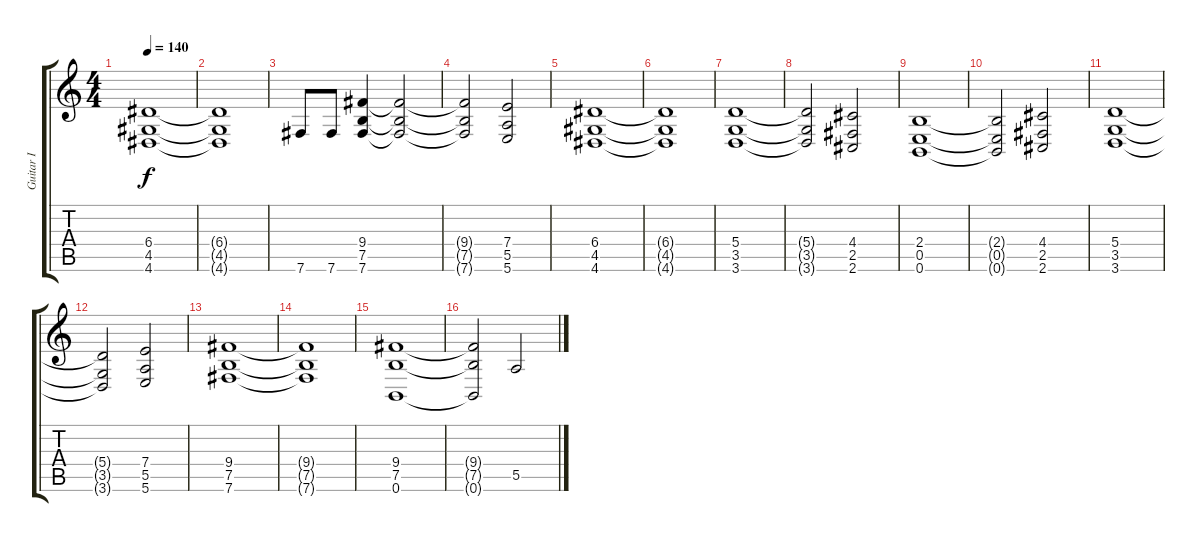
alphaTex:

\track ("Guitar I" "Guitar I") {instrument distortionguitar}
\staff {score tabs}
\tuning (B3 Gb3 D3 A2 E2 B1) {hide}
\ts (4 4)
\tempo 140
\clef g2
\ks c
(6.4 4.5 4.6).1{dy f} |
(6.4{t} 4.5{t} 4.6{t}).1 |
7.6.8 7.6.8 (9.4 7.5 7.6).4 (9.4{t} 7.5{t} 7.6{t}).2 |
(9.4{t} 7.5{t} 7.6{t}).2 (7.4 5.5 5.6).2 |
(6.4 4.5 4.6).1 |
(6.4{t} 4.5{t} 4.6{t}).1 |
(5.4 3.5 3.6).1 |
(5.4{t} 3.5{t} 3.6{t}).2 (4.4 2.5 2.6).2 |
(2.4 0.5 0.6).1 |
(2.4{t} 0.5{t} 0.6{t}).2 (4.4 2.5 2.6).2 |
(5.4 3.5 3.6).1 |
(5.4{t} 3.5{t} 3.6{t}).2 (7.4 5.5 5.6).2 |
(9.4 7.5 7.6).1 |
(9.4{t} 7.5{t} 7.6{t}).1 |
(9.4 7.5 0.6).1 |
(9.4{t} 7.5{t} 0.6{t}).2 5.5.2
